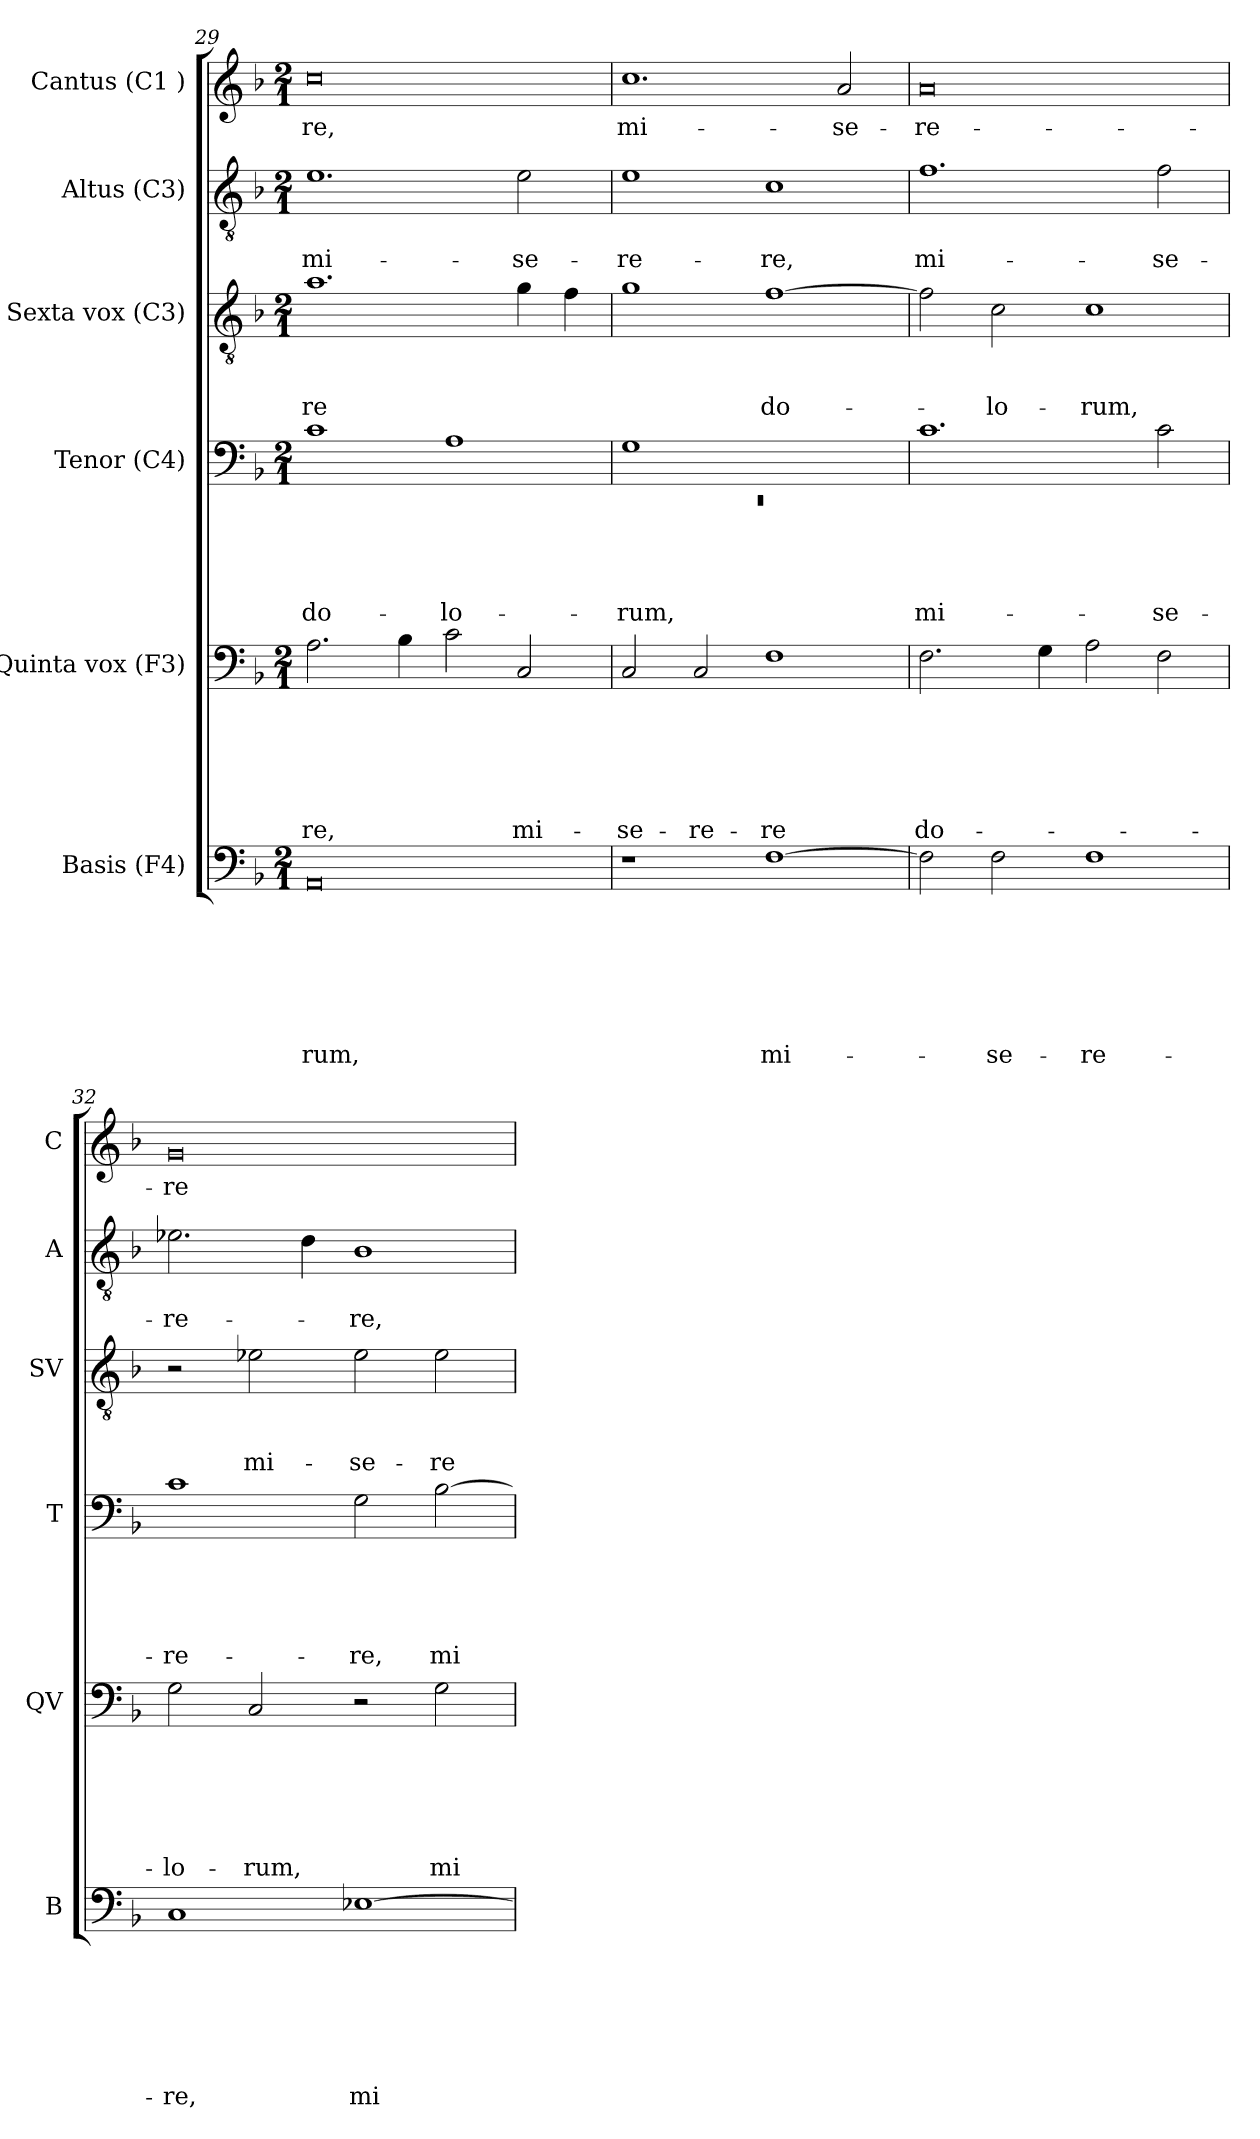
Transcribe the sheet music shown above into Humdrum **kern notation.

**kern	**text	**text	**text	**text	**text	**text	**text	**kern	**text	**text	**text	**text	**text	**text	**kern	**text	**text	**text	**text	**text	**kern	**text	**text	**text	**kern	**text	**text	**kern	**text
*part6	*part6	*part6	*part6	*part6	*part6	*part6	*part6	*part5	*part5	*part5	*part5	*part5	*part5	*part5	*part4	*part4	*part4	*part4	*part4	*part4	*part3	*part3	*part3	*part3	*part2	*part2	*part2	*part1	*part1
*staff6	*staff6	*staff6	*staff6	*staff6	*staff6	*staff6	*staff6	*staff5	*staff5	*staff5	*staff5	*staff5	*staff5	*staff5	*staff4	*staff4	*staff4	*staff4	*staff4	*staff4	*staff3	*staff3	*staff3	*staff3	*staff2	*staff2	*staff2	*staff1	*staff1
*I"Basis (F4)	*	*	*	*	*	*	*	*I"Quinta vox (F3)	*	*	*	*	*	*	*I"Tenor (C4)	*	*	*	*	*	*I"Sexta vox (C3)	*	*	*	*I"Altus (C3)	*	*	*I"Cantus (C1 )	*
*I'B	*	*	*	*	*	*	*	*I'QV	*	*	*	*	*	*	*I'T	*	*	*	*	*	*I'SV	*	*	*	*I'A	*	*	*I'C	*
*clefF4	*	*	*	*	*	*	*	*clefF4	*	*	*	*	*	*	*clefF4	*	*	*	*	*	*clefGv2	*	*	*	*clefGv2	*	*	*clefG2	*
*k[b-]	*	*	*	*	*	*	*	*k[b-]	*	*	*	*	*	*	*k[b-]	*	*	*	*	*	*k[b-]	*	*	*	*k[b-]	*	*	*k[b-]	*
*F:	*	*	*	*	*	*	*	*F:	*	*	*	*	*	*	*F:	*	*	*	*	*	*F:	*	*	*	*F:	*	*	*F:	*
*M2/1	*	*	*	*	*	*	*	*M2/1	*	*	*	*	*	*	*M2/1	*	*	*	*	*	*M2/1	*	*	*	*M2/1	*	*	*M2/1	*
=29	=29	=29	=29	=29	=29	=29	=29	=29	=29	=29	=29	=29	=29	=29	=29	=29	=29	=29	=29	=29	=29	=29	=29	=29	=29	=29	=29	=29	=29
!	!	!	!	!	!	!	!LO:LY:b	!	!	!	!	!	!	!LO:LY:b	!	!	!	!	!	!LO:LY:b	!	!	!	!LO:LY:b	!	!	!LO:LY:b	!	!LO:LY:b
0AA	.	.	.	.	.	.	-rum,	2.A\	.	.	.	.	.	-re,	1c	.	.	.	.	do-	1.a	.	.	-re	1.e	.	mi-	0cc	-re,
.	.	.	.	.	.	.	.	4B-\	.	.	.	.	.	.	.	.	.	.	.	.	.	.	.	.	.	.	.	.	.
!	!	!	!	!	!	!	!	!	!	!	!	!	!	!	!	!	!	!	!	!LO:LY:b	!	!	!	!	!	!	!	!	!
.	.	.	.	.	.	.	.	2c\	.	.	.	.	.	.	1A	.	.	.	.	-lo-	.	.	.	.	.	.	.	.	.
!	!	!	!	!	!	!	!	!	!	!	!	!	!	!LO:LY:b	!	!	!	!	!	!	!	!	!	!	!	!	!LO:LY:b	!	!
.	.	.	.	.	.	.	.	2C/	.	.	.	.	.	mi-	.	.	.	.	.	.	4g\	.	.	.	2e\	.	-se-	.	.
.	.	.	.	.	.	.	.	.	.	.	.	.	.	.	.	.	.	.	.	.	4f\	.	.	.	.	.	.	.	.
!!LO:LB:g=z
=30	=30	=30	=30	=30	=30	=30	=30	=30	=30	=30	=30	=30	=30	=30	=30	=30	=30	=30	=30	=30	=30	=30	=30	=30	=30	=30	=30	=30	=30
*	*	*	*	*	*	*	*	*	*	*	*	*	*	*	*^	*	*	*	*	*	*	*	*	*	*	*	*	*	*
!	!	!	!	!	!	!	!	!	!	!	!	!	!	!LO:LY:b	!	!LO:N:vis=1	!	!	!	!	!LO:LY:b	!	!	!	!	!	!	!LO:LY:b	!	!LO:LY:b
1r	.	.	.	.	.	.	.	2C/	.	.	.	.	.	-se-	1G	0rEE	.	.	.	.	-rum,	1g	.	.	.	1e	.	-re-	1.cc	mi-
!	!	!	!	!	!	!	!	!	!	!	!	!	!	!LO:LY:b	!	!	!	!	!	!	!	!	!	!	!	!	!	!	!	!
.	.	.	.	.	.	.	.	2C/	.	.	.	.	.	-re-	.	.	.	.	.	.	.	.	.	.	.	.	.	.	.	.
!	!	!	!	!	!	!	!LO:LY:b	!	!	!	!	!	!	!LO:LY:b	!	!	!	!	!	!	!	!	!	!	!LO:LY:b	!	!	!LO:LY:b	!	!
[>1F	.	.	.	.	.	.	mi-	1F	.	.	.	.	.	-re	1ryy	.	.	.	.	.	.	[>1f	.	.	do-	1c	.	-re,	.	.
!	!	!	!	!	!	!	!	!	!	!	!	!	!	!	!	!	!	!	!	!	!	!	!	!	!	!	!	!	!	!LO:LY:b
.	.	.	.	.	.	.	.	.	.	.	.	.	.	.	.	.	.	.	.	.	.	.	.	.	.	.	.	.	2a/	-se-
*	*	*	*	*	*	*	*	*	*	*	*	*	*	*	*v	*v	*	*	*	*	*	*	*	*	*	*	*	*	*	*
=31	=31	=31	=31	=31	=31	=31	=31	=31	=31	=31	=31	=31	=31	=31	=31	=31	=31	=31	=31	=31	=31	=31	=31	=31	=31	=31	=31	=31	=31
!	!	!	!	!	!	!	!	!	!	!	!	!	!	!LO:LY:b	!	!	!	!	!	!LO:LY:b	!	!	!	!	!	!	!LO:LY:b	!	!LO:LY:b:rj
2F\]	.	.	.	.	.	.	.	2.F\	.	.	.	.	.	do-	1.c	.	.	.	.	mi-	2f\]	.	.	.	1.f	.	mi-	0a	-re-
!	!	!	!	!	!	!	!LO:LY:b	!	!	!	!	!	!	!	!	!	!	!	!	!	!	!	!	!LO:LY:b	!	!	!	!	!
2F\	.	.	.	.	.	.	-se-	.	.	.	.	.	.	.	.	.	.	.	.	.	2c\	.	.	-lo-	.	.	.	.	.
.	.	.	.	.	.	.	.	4G\	.	.	.	.	.	.	.	.	.	.	.	.	.	.	.	.	.	.	.	.	.
!	!	!	!	!	!	!	!LO:LY:b	!	!	!	!	!	!	!	!	!	!	!	!	!	!	!	!	!LO:LY:b	!	!	!	!	!
1F	.	.	.	.	.	.	-re-	2A\	.	.	.	.	.	.	.	.	.	.	.	.	1c	.	.	-rum,	.	.	.	.	.
!	!	!	!	!	!	!	!	!	!	!	!	!	!	!	!	!	!	!	!	!LO:LY:b	!	!	!	!	!	!	!LO:LY:b	!	!
.	.	.	.	.	.	.	.	2F\	.	.	.	.	.	.	2c\	.	.	.	.	-se-	.	.	.	.	2f\	.	-se-	.	.
=32	=32	=32	=32	=32	=32	=32	=32	=32	=32	=32	=32	=32	=32	=32	=32	=32	=32	=32	=32	=32	=32	=32	=32	=32	=32	=32	=32	=32	=32
!	!	!	!	!	!	!	!LO:LY:b	!	!	!	!	!	!	!LO:LY:b	!	!	!	!	!	!LO:LY:b	!	!	!	!	!	!	!LO:LY:b	!	!LO:LY:b:rj
1C	.	.	.	.	.	.	-re,	2G\	.	.	.	.	.	-lo-	1c	.	.	.	.	-re-	2r	.	.	.	2.e-X\	.	-re-	0g	-re
!	!	!	!	!	!	!	!	!	!	!	!	!	!	!LO:LY:b	!	!	!	!	!	!	!	!	!	!LO:LY:b	!	!	!	!	!
.	.	.	.	.	.	.	.	2C/	.	.	.	.	.	-rum,	.	.	.	.	.	.	2e-X\	.	.	mi-	.	.	.	.	.
.	.	.	.	.	.	.	.	.	.	.	.	.	.	.	.	.	.	.	.	.	.	.	.	.	4d\	.	.	.	.
!	!	!	!	!	!	!	!LO:LY:b	!	!	!	!	!	!	!	!	!	!	!	!	!LO:LY:b	!	!	!	!LO:LY:b	!	!	!LO:LY:b	!	!
[>1E-X	.	.	.	.	.	.	mi-	2r	.	.	.	.	.	.	2G\	.	.	.	.	-re,	2e-\	.	.	-se-	1B-	.	-re,	.	.
!	!	!	!	!	!	!	!	!	!	!	!	!	!	!LO:LY:b	!	!	!	!	!	!LO:LY:b	!	!	!	!LO:LY:b	!	!	!	!	!
.	.	.	.	.	.	.	.	2G\	.	.	.	.	.	mi-	[>2B-\	.	.	.	.	mi-	2e-\	.	.	-re-	.	.	.	.	.
=	=	=	=	=	=	=	=	=	=	=	=	=	=	=	=	=	=	=	=	=	=	=	=	=	=	=	=	=	=
*-	*-	*-	*-	*-	*-	*-	*-	*-	*-	*-	*-	*-	*-	*-	*-	*-	*-	*-	*-	*-	*-	*-	*-	*-	*-	*-	*-	*-	*-
